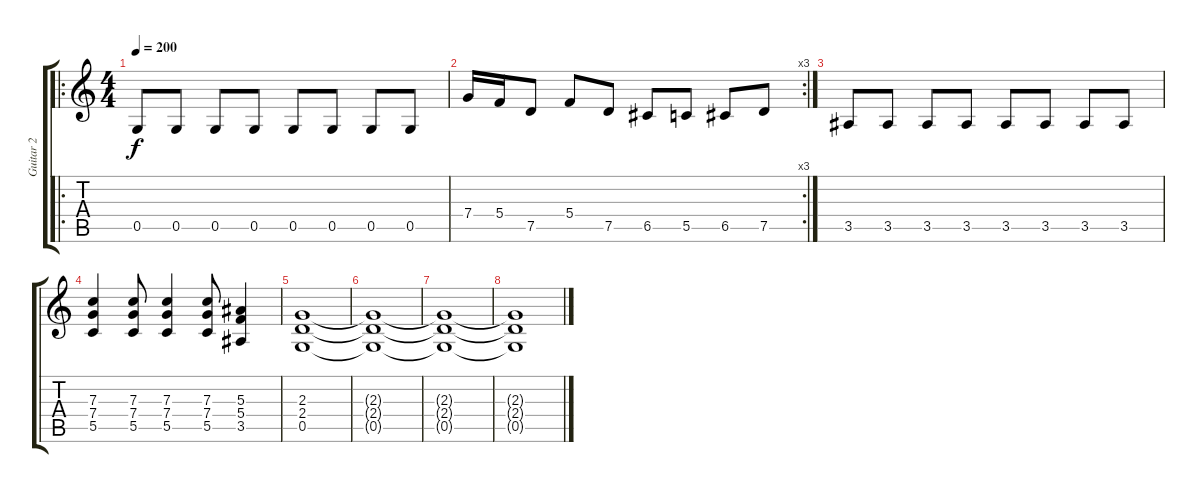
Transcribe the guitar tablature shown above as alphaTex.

\track ("Guitar 2" "Guitar 2") {instrument overdrivenguitar}
\staff {score tabs}
\tuning (D4 A3 F3 C3 G2 D2) {hide}
\ro
\ts (4 4)
\tempo 200
\clef g2
\ks c
0.5.8{dy f} 0.5.8 0.5.8 0.5.8 0.5.8 0.5.8 0.5.8 0.5.8 |
\rc 3
7.4.16 5.4.16 7.5.8 5.4.8 7.5.8 6.5.8 5.5.8 6.5.8 7.5.8 |
3.5.8 3.5.8 3.5.8 3.5.8 3.5.8 3.5.8 3.5.8 3.5.8 |
(7.3 7.4 5.5).4 (7.3 7.4 5.5).8 (7.3 7.4 5.5).4 (7.3 7.4 5.5).8 (5.3 5.4 3.5).4 |
(2.3 2.4 0.5).1 |
(2.3{t} 2.4{t} 0.5{t}).1 |
(2.3{t} 2.4{t} 0.5{t}).1 |
(2.3{t} 2.4{t} 0.5{t}).1
